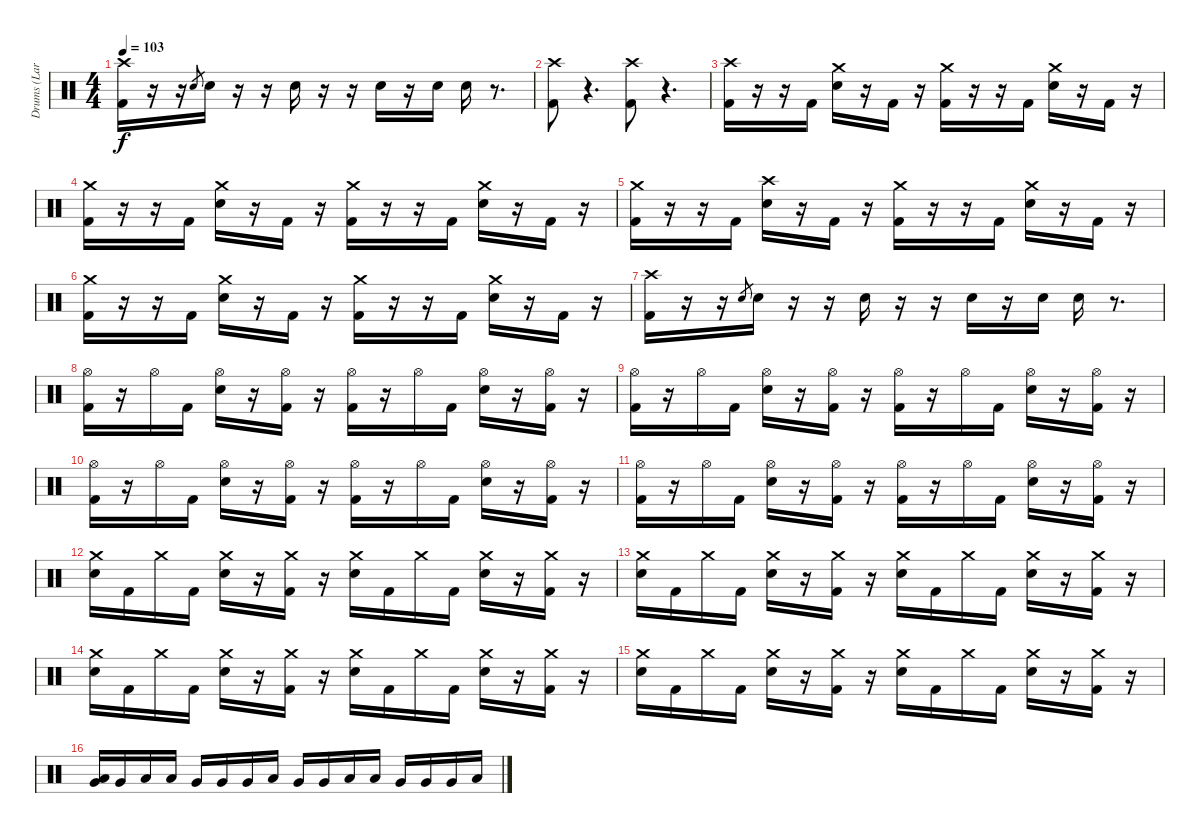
\track ("Drums (Lars)" "Drums (Lar") {instrument percussion}
\staff {score}
\articulation defaults
\ts (4 4)
\tempo 103
\clef neutral
\ks c
("Crash high (hit)" "Kick (hit) 2").16{dy f} r.16 r.16 "Snare (hit) 2".8{gr} "Snare (hit) 2".16 r.16 r.16 "Snare (hit) 2".16 r.16 r.16 "Snare (hit) 2".16 r.16 "Snare (hit) 2".16 "Snare (hit) 2".16 r.8{d} |
("Crash high (hit)" "Kick (hit) 2").8 r.4{d} ("Crash high (hit)" "Kick (hit) 2").8 r.4{d} |
("Crash high (hit)" "Kick (hit) 2").16 r.16 r.16 "Kick (hit) 2".16 ("Crash medium (hit)" "Snare (hit) 2").16 r.16 "Kick (hit) 2".16 r.16 ("Crash medium (hit)" "Kick (hit) 2").16 r.16 r.16 "Kick (hit) 2".16 ("Crash medium (hit)" "Snare (hit) 2").16 r.16 "Kick (hit) 2".16 r.16 |
("Crash medium (hit)" "Kick (hit) 2").16 r.16 r.16 "Kick (hit) 2".16 ("Crash medium (hit)" "Snare (hit) 2").16 r.16 "Kick (hit) 2".16 r.16 ("Crash medium (hit)" "Kick (hit) 2").16 r.16 r.16 "Kick (hit) 2".16 ("Crash medium (hit)" "Snare (hit) 2").16 r.16 "Kick (hit) 2".16 r.16 |
("Crash medium (hit)" "Kick (hit) 2").16 r.16 r.16 "Kick (hit) 2".16 ("Crash high (hit)" "Snare (hit) 2").16 r.16 "Kick (hit) 2".16 r.16 ("Crash medium (hit)" "Kick (hit) 2").16 r.16 r.16 "Kick (hit) 2".16 ("Crash medium (hit)" "Snare (hit) 2").16 r.16 "Kick (hit) 2".16 r.16 |
("Crash medium (hit)" "Kick (hit) 2").16 r.16 r.16 "Kick (hit) 2".16 ("Crash medium (hit)" "Snare (hit) 2").16 r.16 "Kick (hit) 2".16 r.16 ("Crash medium (hit)" "Kick (hit) 2").16 r.16 r.16 "Kick (hit) 2".16 ("Crash medium (hit)" "Snare (hit) 2").16 r.16 "Kick (hit) 2".16 r.16 |
("Crash high (hit)" "Kick (hit) 2").16 r.16 r.16 "Snare (hit) 2".8{gr} "Snare (hit) 2".16 r.16 r.16 "Snare (hit) 2".16 r.16 r.16 "Snare (hit) 2".16 r.16 "Snare (hit) 2".16 "Snare (hit) 2".16 r.8{d} |
("Hi-Hat (open)" "Kick (hit) 2").16 r.16 "Hi-Hat (open)".16 "Kick (hit) 2".16 ("Hi-Hat (open)" "Snare (hit) 2").16 r.16 ("Hi-Hat (open)" "Kick (hit) 2").16 r.16 ("Hi-Hat (open)" "Kick (hit) 2").16 r.16 "Hi-Hat (open)".16 "Kick (hit) 2".16 ("Hi-Hat (open)" "Snare (hit) 2").16 r.16 ("Hi-Hat (open)" "Kick (hit) 2").16 r.16 |
("Hi-Hat (open)" "Kick (hit) 2").16 r.16 "Hi-Hat (open)".16 "Kick (hit) 2".16 ("Hi-Hat (open)" "Snare (hit) 2").16 r.16 ("Hi-Hat (open)" "Kick (hit) 2").16 r.16 ("Hi-Hat (open)" "Kick (hit) 2").16 r.16 "Hi-Hat (open)".16 "Kick (hit) 2".16 ("Hi-Hat (open)" "Snare (hit) 2").16 r.16 ("Hi-Hat (open)" "Kick (hit) 2").16 r.16 |
("Hi-Hat (open)" "Kick (hit) 2").16 r.16 "Hi-Hat (open)".16 "Kick (hit) 2".16 ("Hi-Hat (open)" "Snare (hit) 2").16 r.16 ("Hi-Hat (open)" "Kick (hit) 2").16 r.16 ("Hi-Hat (open)" "Kick (hit) 2").16 r.16 "Hi-Hat (open)".16 "Kick (hit) 2".16 ("Hi-Hat (open)" "Snare (hit) 2").16 r.16 ("Hi-Hat (open)" "Kick (hit) 2").16 r.16 |
("Hi-Hat (open)" "Kick (hit) 2").16 r.16 "Hi-Hat (open)".16 "Kick (hit) 2".16 ("Hi-Hat (open)" "Snare (hit) 2").16 r.16 ("Hi-Hat (open)" "Kick (hit) 2").16 r.16 ("Hi-Hat (open)" "Kick (hit) 2").16 r.16 "Hi-Hat (open)".16 "Kick (hit) 2".16 ("Hi-Hat (open)" "Snare (hit) 2").16 r.16 ("Hi-Hat (open)" "Kick (hit) 2").16 r.16 |
("Crash medium (hit)" "Snare (hit) 2").16 "Kick (hit) 2".16 "Crash medium (hit)".16 "Kick (hit) 2".16 ("Crash medium (hit)" "Snare (hit) 2").16 r.16 ("Crash medium (hit)" "Kick (hit) 2").16 r.16 ("Crash medium (hit)" "Snare (hit) 2").16 "Kick (hit) 2".16 "Crash medium (hit)".16 "Kick (hit) 2".16 ("Crash medium (hit)" "Snare (hit) 2").16 r.16 ("Crash medium (hit)" "Kick (hit) 2").16 r.16 |
("Crash medium (hit)" "Snare (hit) 2").16 "Kick (hit) 2".16 "Crash medium (hit)".16 "Kick (hit) 2".16 ("Crash medium (hit)" "Snare (hit) 2").16 r.16 ("Crash medium (hit)" "Kick (hit) 2").16 r.16 ("Crash medium (hit)" "Snare (hit) 2").16 "Kick (hit) 2".16 "Crash medium (hit)".16 "Kick (hit) 2".16 ("Crash medium (hit)" "Snare (hit) 2").16 r.16 ("Crash medium (hit)" "Kick (hit) 2").16 r.16 |
("Crash medium (hit)" "Snare (hit) 2").16 "Kick (hit) 2".16 "Crash medium (hit)".16 "Kick (hit) 2".16 ("Crash medium (hit)" "Snare (hit) 2").16 r.16 ("Crash medium (hit)" "Kick (hit) 2").16 r.16 ("Crash medium (hit)" "Snare (hit) 2").16 "Kick (hit) 2".16 "Crash medium (hit)".16 "Kick (hit) 2".16 ("Crash medium (hit)" "Snare (hit) 2").16 r.16 ("Crash medium (hit)" "Kick (hit) 2").16 r.16 |
("Crash medium (hit)" "Snare (hit) 2").16 "Kick (hit) 2".16 "Crash medium (hit)".16 "Kick (hit) 2".16 ("Crash medium (hit)" "Snare (hit) 2").16 r.16 ("Crash medium (hit)" "Kick (hit) 2").16 r.16 ("Crash medium (hit)" "Snare (hit) 2").16 "Kick (hit) 2".16 "Crash medium (hit)".16 "Kick (hit) 2".16 ("Crash medium (hit)" "Snare (hit) 2").16 r.16 ("Crash medium (hit)" "Kick (hit) 2").16 r.16 |
("Very Low Tom (hit)" "Low Tom (hit)").16 "Very Low Tom (hit)".16 "Low Tom (hit)".16 "Low Tom (hit)".16 "Very Low Tom (hit)".16 "Very Low Tom (hit)".16 "Very Low Tom (hit)".16 "Low Floor Tom (hit)".16 "Very Low Tom (hit)".16 "Very Low Tom (hit)".16 "Low Tom (hit)".16 "Low Tom (hit)".16 "Very Low Tom (hit)".16 "Very Low Tom (hit)".16 "Very Low Tom (hit)".16 "Low Floor Tom (hit)".16
